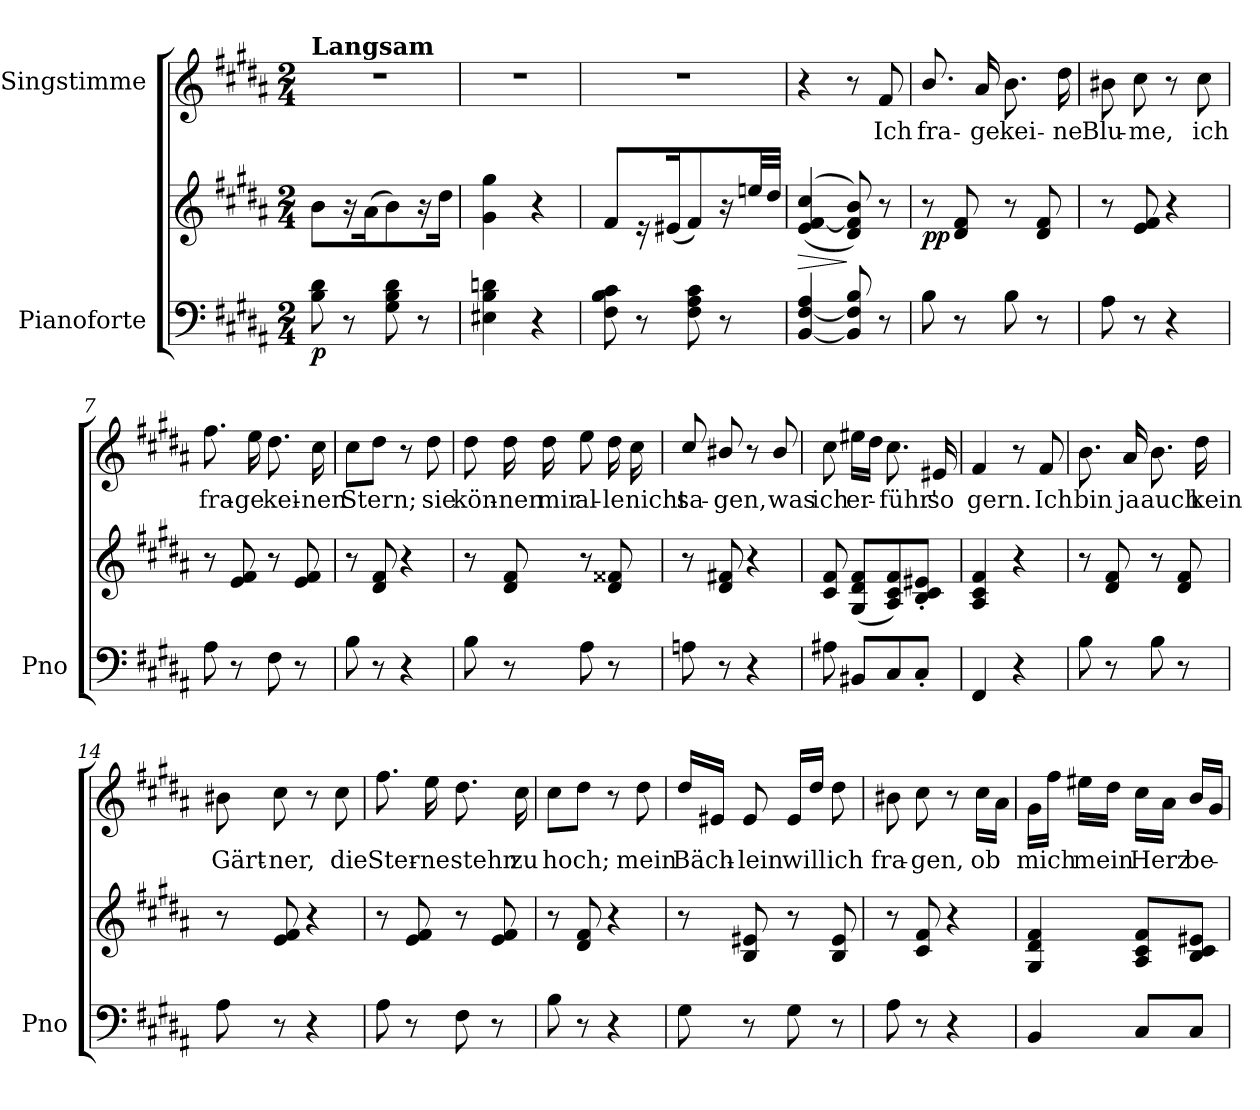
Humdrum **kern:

**kern	**kern	**dynam	**kern	**text
*part2	*part2	*part2	*part1	*part1
*staff3	*staff2	*staff2/3	*staff1	*staff1
*I"Pianoforte	*	*	*I"Singstimme	*
*I'Pno	*	*	*	*
*clefF4	*clefG2	*	*clefG2	*
*k[f#c#g#d#a#]	*k[f#c#g#d#a#]	*	*k[f#c#g#d#a#]	*
*M2/4	*M2/4	*	*M2/4	*
=1	=1	=1	=1	=1
!	!	!	!LO:TX:a:B:t=Langsam	!
!	!	!LO:DY:b=2	!	!
8B\ 8d#\	8b\L	p	2r	.
8r	16r	.	.	.
.	(16a#\J	.	.	.
8G#\ 8B\ 8d#\	8b\)	.	.	.
8r	16r	.	.	.
.	16dd#\JJ	.	.	.
=2	=2	=2	=2	=2
4E#X\ 4B\ 4dn\	4g#\ 4gg#\	.	2r	.
4r	4r	.	.	.
=3	=3	=3	=3	=3
8F#\ 8B\ 8c#\	8f#/L	.	2r	.
8r	16r	.	.	.
.	(16e#X/JJ	.	.	.
8F#\ 8A#\ 8c#\	8f#/L)	.	.	.
8r	16r	.	.	.
.	32een/L	.	.	.
.	32dd#/JJJ	.	.	.
=4	=4	=4	=4	=4
!	!	!LO:HP:b	!	!
[4BB/ [4F#/ 4A#/	((4e/ [4f#/ 4cc#/	>	4r	.
8BB/] 8F#/] 8B/	8d#/ 8f#/] 8b/))	]	8r	.
!	!	!	!	!LO:LY:b
8r	8r	.	8f#/	Ich
=5	=5	=5	=5	=5
!	!	!LO:DY:b	!	!LO:LY:b
8B\	8r	pp	8.b/	fra-
8r	8d#/ 8f#/	.	.	.
!	!	!	!	!LO:LY:b
.	.	.	16a#/	-ge
!	!	!	!	!LO:LY:b
8B\	8r	.	8.b\	kei-
8r	8d#/ 8f#/	.	.	.
!	!	!	!	!LO:LY:b
.	.	.	16dd#\	-ne
!!LO:LB:g=z
=6	=6	=6	=6	=6
!	!	!	!	!LO:LY:b
8A#\	8r	.	8b#X\	Blu-
!	!	!	!	!LO:LY:b
8r	8e/ 8f#/	.	8cc#\	-me,
4r	4r	.	8r	.
!	!	!	!	!LO:LY:b
.	.	.	8cc#\	ich
=7	=7	=7	=7	=7
!	!	!	!	!LO:LY:b
8A#\	8r	.	8.ff#\	fra-
8r	8e/ 8f#/	.	.	.
!	!	!	!	!LO:LY:b
.	.	.	16ee\	-ge
!	!	!	!	!LO:LY:b
8F#\	8r	.	8.dd#\	kei-
8r	8e/ 8f#/	.	.	.
!	!	!	!	!LO:LY:b
.	.	.	16cc#\	-nen
=8	=8	=8	=8	=8
!	!	!	!	!LO:LY:b
8B\	8r	.	8cc#\L	Stern;
8r	8d#/ 8f#/	.	8dd#\J	.
4r	4r	.	8r	.
!	!	!	!	!LO:LY:b
.	.	.	8dd#\	sie
=9	=9	=9	=9	=9
!	!	!	!	!LO:LY:b
8B\	8r	.	8dd#\	kön-
!	!	!	!	!LO:LY:b
8r	8d#/ 8f#/	.	16dd#\	-nen
!	!	!	!	!LO:LY:b
.	.	.	16dd#\	mir
!	!	!	!	!LO:LY:b
8A#\	8r	.	8ee\	al-
!	!	!	!	!LO:LY:b
8r	8d#/ 8f##X/	.	16dd#\	-le
!	!	!	!	!LO:LY:b
.	.	.	16cc#\	nicht
!!LO:LB:g=z
=10	=10	=10	=10	=10
!	!	!	!	!LO:LY:b
8An\	8r	.	8cc#/	sa-
!	!	!	!	!LO:LY:b
8r	8d#/ 8f#X/	.	8b#X/	-gen,
4r	4r	.	8r	.
!	!	!	!	!LO:LY:b
.	.	.	8b#/	was
=11	=11	=11	=11	=11
!	!	!	!	!LO:LY:b
8A#X\	8c#/ 8f#/	.	8cc#\	ich
!	!	!	!	!LO:LY:b
8BB#X/L	(8G#/ 8d#/ 8f#/L	.	16ee#X\LL	er-
.	.	.	16dd#\JJ	.
!	!	!	!	!LO:LY:b
8C#/	8A#/ 8c#/ 8f#/)	.	8.cc#\	-führ'
8C#'/J	8B/' 8c#/' 8e#X/'J	.	.	.
!	!	!	!	!LO:LY:b
.	.	.	16e#X/	so
=12	=12	=12	=12	=12
!	!	!	!	!LO:LY:b
4FF#/	4A#/ 4c#/ 4f#/	.	4f#/	gern.
4r	4r	.	8r	.
!	!	!	!	!LO:LY:b
.	.	.	8f#/	Ich
=13	=13	=13	=13	=13
!	!	!	!	!LO:LY:b
8B\	8r	.	8.b\	bin
8r	8d#/ 8f#/	.	.	.
!	!	!	!	!LO:LY:b
.	.	.	16a#/	ja
!	!	!	!	!LO:LY:b
8B\	8r	.	8.b\	auch
8r	8d#/ 8f#/	.	.	.
!	!	!	!	!LO:LY:b
.	.	.	16dd#\	kein
!!LO:LB:g=z
=14	=14	=14	=14	=14
!	!	!	!	!LO:LY:b
8A#\	8r	.	8b#X\	Gärt-
!	!	!	!	!LO:LY:b
8r	8e/ 8f#/	.	8cc#\	-ner,
4r	4r	.	8r	.
!	!	!	!	!LO:LY:b
.	.	.	8cc#\	die
=15	=15	=15	=15	=15
!	!	!	!	!LO:LY:b
8A#\	8r	.	8.ff#\	Ster-
8r	8e/ 8f#/	.	.	.
!	!	!	!	!LO:LY:b
.	.	.	16ee\	-ne
!	!	!	!	!LO:LY:b
8F#\	8r	.	8.dd#\	stehn
8r	8e/ 8f#/	.	.	.
!	!	!	!	!LO:LY:b
.	.	.	16cc#\	zu
=16	=16	=16	=16	=16
!	!	!	!	!LO:LY:b
8B\	8r	.	8cc#\L	hoch;
8r	8d#/ 8f#/	.	8dd#\J	.
4r	4r	.	8r	.
!	!	!	!	!LO:LY:b
.	.	.	8dd#\	mein
=17	=17	=17	=17	=17
!	!	!	!	!LO:LY:b
8G#\	8r	.	16dd#/LL	Bäch-
.	.	.	16e#X/JJ	.
!	!	!	!	!LO:LY:b
8r	8B/ 8e#X/	.	8e#/	-lein
!	!	!	!	!LO:LY:b
8G#\	8r	.	16e#/LL	will
.	.	.	16dd#/JJ	.
!	!	!	!	!LO:LY:b
8r	8B/ 8e#/	.	8dd#\	ich
!!LO:LB:g=z
=18	=18	=18	=18	=18
!	!	!	!	!LO:LY:b
8A#\	8r	.	8b#X\	fra-
!	!	!	!	!LO:LY:b
8r	8c#/ 8f#/	.	8cc#\	-gen,
4r	4r	.	8r	.
!	!	!	!	!LO:LY:b
.	.	.	16cc#\LL	ob
.	.	.	16a#\JJ	.
=19	=19	=19	=19	=19
!	!	!	!	!LO:LY:b
4BB/	4G#/ 4d#/ 4f#/	.	16g#\LL	mich
.	.	.	16ff#\JJ	.
!	!	!	!	!LO:LY:b
.	.	.	16ee#X\LL	mein
.	.	.	16dd#\JJ	.
!	!	!	!	!LO:LY:b
8C#/L	8A#/ 8c#/ 8f#/L	.	16cc#\LL	Herz
.	.	.	16a#\JJ	.
!	!	!	!	!LO:LY:b
8C#/J	8B/ 8c#/ 8e#X/J	.	16b/LL	be-
.	.	.	16g#/JJ	.
=	=	=	=	=
*-	*-	*-	*-	*-
